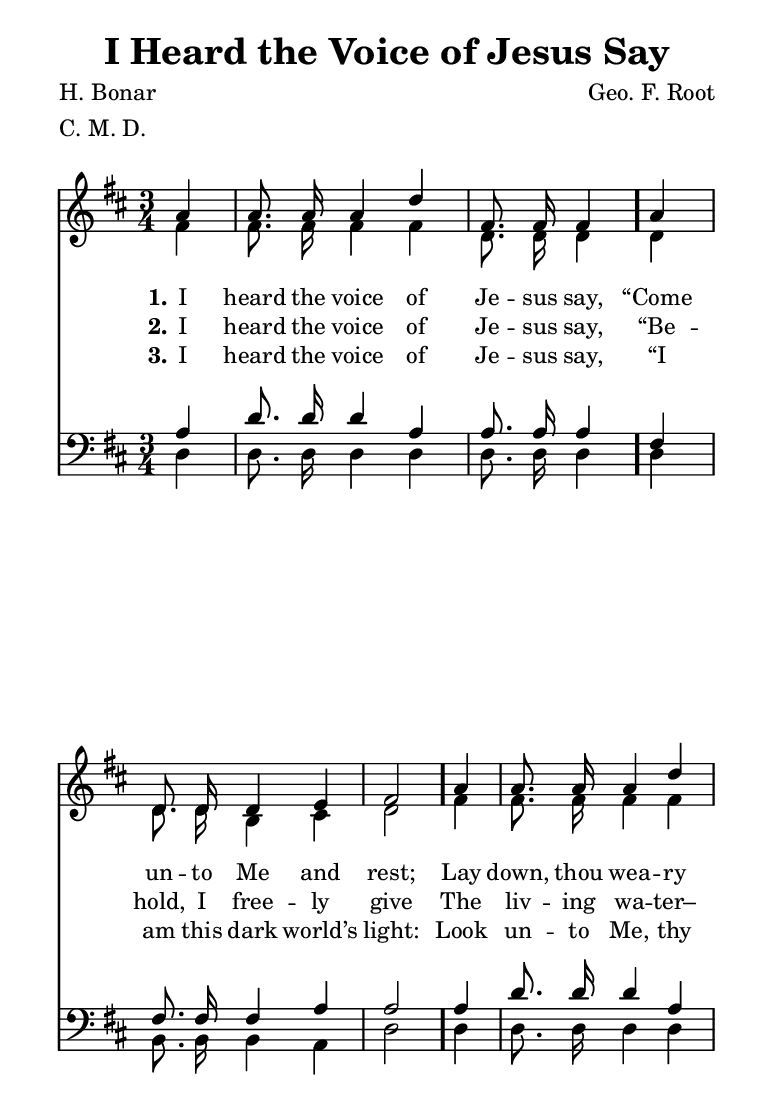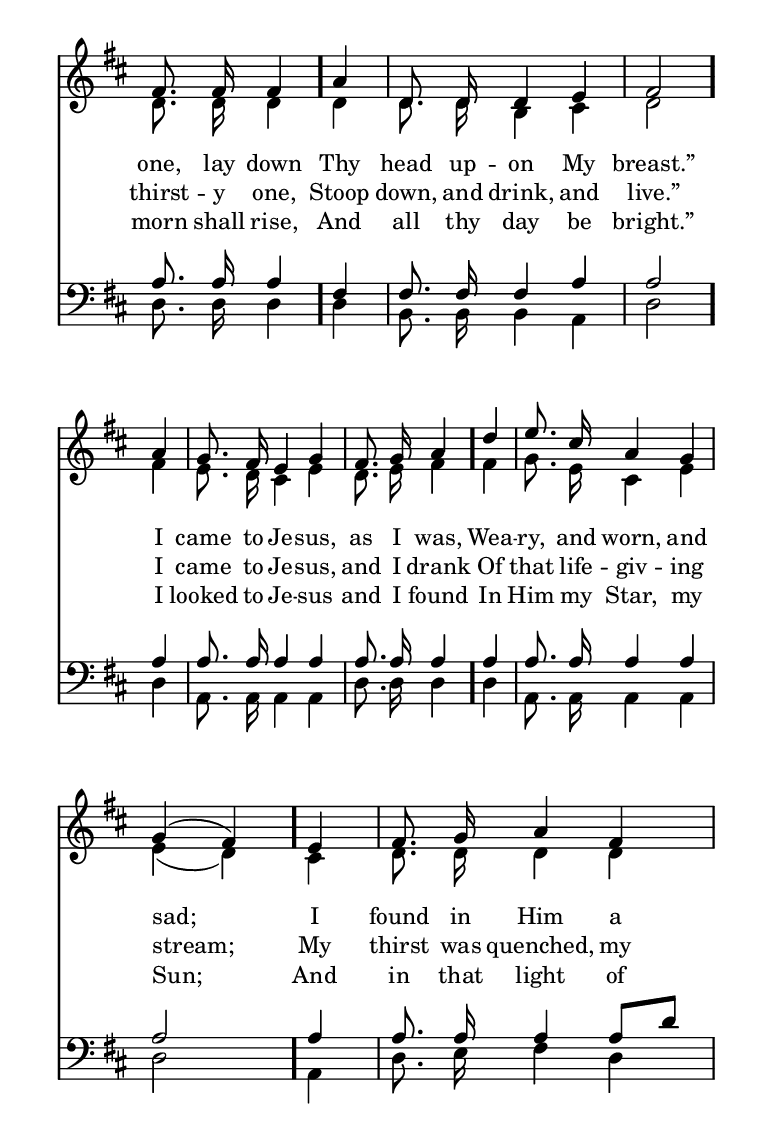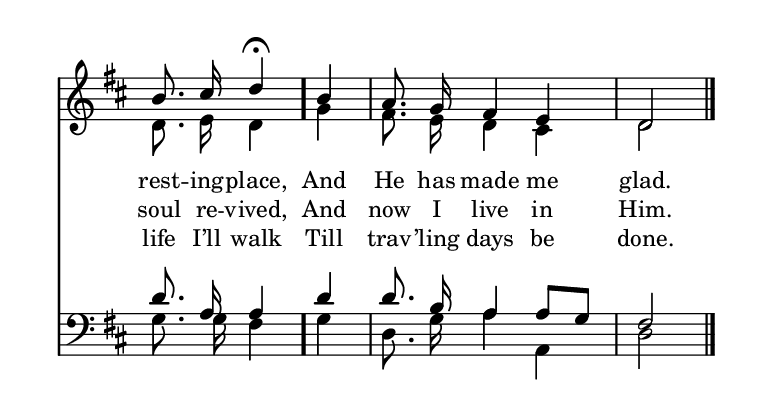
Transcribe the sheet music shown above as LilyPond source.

\include "common/global.ily"
\paper {
  \include "common/paper.ily"
}

\header{
  hymnnumber = "222"
  title = "I Heard the Voice of Jesus Say"
  tunename = "Varina"
  meter = "C. M. D."
  poet = "H. Bonar"
  composer = "Geo. F. Root"
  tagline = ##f
}

ta = { \tempo 4=80 }
tb = { \tempo 4=40 }

global = {
  \include "common/overrides.ily"
  \override Staff.TimeSignature.style = #'()
  \time 3/4
  \override Score.MetronomeMark.transparent = ##t % hide all fermata changes too
  \ta
  \key d \major
  \partial 4
  \autoBeamOff
}

patternA = { \ta c4 | c8. c16 c4 c | c8. c16 c4 }
patternD = { \ta c4 | c8. c16 c4 c | c8. c16 \tb c4\fermata }
patternB = { \ta c4 | c8. c16 c4 c | c2 }
patternC = { \ta c4 | c8. c16 c4 c | c4( c) }

notesSoprano = {
\global
\relative c'' {

  a4 | a8. a16 a4 d | fis,8. fis16 fis4
  a4 | d,8. d16 d4 e | fis2
  a4 | a8. a16 a4 d | fis,8. fis16 fis4
  a4 | d,8. d16 d4 e | fis2

  \break

  \changePitch \patternA { a | g fis e g | fis g a }
  \changePitch \patternC { d | e cis a g | g fis }
  \changePitch \patternD { e | fis g a fis | b cis d }
  \changePitch \patternB { b | a g fis e | d }

  \bar "|."

}
}

notesAlto = {
\global
\relative e' {

  \changePitch \patternA { fis | fis fis fis fis | d d d }
  \changePitch \patternB { d | d d b cis | d }
  \changePitch \patternA { fis | fis fis fis fis | d d d }
  \changePitch \patternB { d | d d b cis | d }

  \changePitch \patternA { fis | e d cis e | d e fis }
  \changePitch \patternC { fis | g e cis e | e d }
  \changePitch \patternA { cis | d d d d | d e d }
  \changePitch \patternB { g | fis e d cis | d }

}
}

notesTenor = {
\global
\relative a {

  \changePitch \patternA { a | d d d a | a a a }
  \changePitch \patternB { fis | fis fis fis a | a }
  \changePitch \patternA { a | d d d a | a a a }
  \changePitch \patternB { fis | fis fis fis a | a }

  \changePitch \patternA { a | a a a a | a a a }
  \changePitch \patternB { a | a a a a | a }
  a4 | a8. a16 a4 a8[ d] | d8. a16 a4
  d4 | d8. b16 a4 a8[ g] | fis2

}
}

notesBass = {
\global
\relative f {

  \changePitch \patternA { d | d d d d | d d d }
  \changePitch \patternB { d | b b b a | d }
  \changePitch \patternA { d | d d d d | d d d }
  \changePitch \patternB { d | b b b a | d }

  \changePitch \patternA { d | a a a a | d d d }
  \changePitch \patternB { d | a a a a | d }
  \changePitch \patternA { a | d e fis d | g g fis }
  \changePitch \patternB { g | d g a a, | d }

}
}

wordsA = \lyricmode {
\set stanza = "1."

I heard the voice of Je -- sus say, \bar "."
“Come un -- to Me and rest; \bar "."
Lay down, thou wea -- ry one, lay down \bar "."
Thy head up -- on My breast.” \bar "."
I came to Je -- sus, as I was, \bar "."
Wea -- ry, and worn, and sad; \bar "."
I found in Him a rest -- ing -- place, \bar "."
And He has made me glad. \bar "."

}

wordsB = \lyricmode {
\set stanza = "2."

I heard the voice of Je -- sus say,
“Be -- hold, I free -- ly give
The liv -- ing wa -- ter– thirst -- y one,
Stoop down, and drink, and live.”
I came to Je -- sus, and I drank
Of that life -- giv -- ing stream;
My thirst was quenched, my soul re -- vived,
And now I live in Him.

}

wordsC = \lyricmode {
\set stanza = "3."

I heard the voice of Je -- sus say,
“I am this dark world’s light:
Look un -- to Me, thy morn shall rise,
And all thy day be bright.”
I looked to Je -- sus and I found
In Him my Star, my Sun;
And in that light of life I’ll walk
Till trav -- ’ling days be done.

}

\score {
  \context ChoirStaff <<
    \context Staff = upper <<
      \set ChoirStaff.systemStartDelimiter = #'SystemStartBar
      \context Voice  = sopranos { \voiceOne << \notesSoprano >> }
      \context Voice  = altos { \voiceTwo << \notesAlto >> }
      \context Lyrics = one   \lyricsto sopranos \wordsA
      \context Lyrics = two   \lyricsto sopranos \wordsB
      \context Lyrics = three \lyricsto sopranos \wordsC
    >>
    \context Staff = men <<
      \clef bass
      \context Voice  = tenors { \voiceOne << \notesTenor >> }
      \context Voice  = basses { \voiceTwo << \notesBass >> }
    >>
  >>
  \layout {
    \include "common/layout.ily"
  }
  \midi{
    \include "common/midi.ily"
  }
}

\version "2.18.2"  % necessary for upgrading to future LilyPond versions.

% vi:set et ts=2 sw=2 ai nocindent syntax=lilypond:
